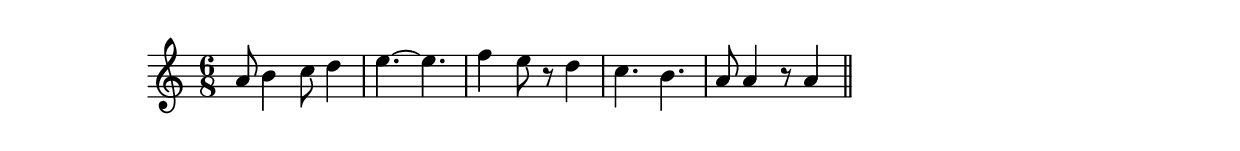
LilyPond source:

\version "2.19.49"
%{\header {
  composer = "B. Crowell"
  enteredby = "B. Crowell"
}%}
\score{{\key a \minor
\time 6/8
%{\tempo 8=120
%}\relative a' {
  a8 b4 c8 d4 | e4.~ e4. | f4 e8 r8 d4 | c4. b4. | a8 a4 r8 a4
  \bar "||"
}

}}